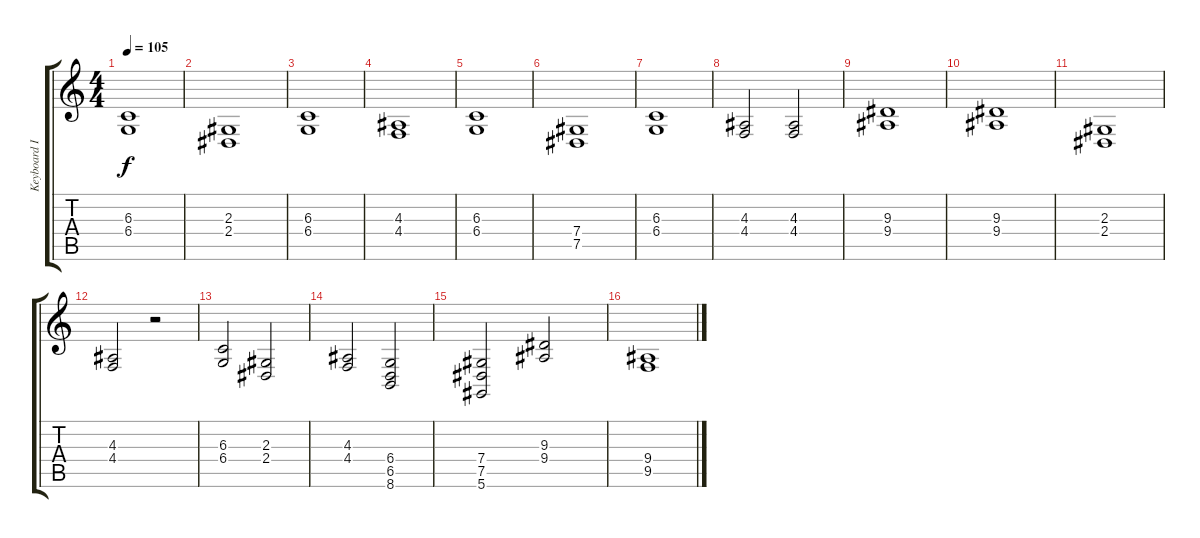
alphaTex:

\track ("Keyboard II" "Keyboard I") {instrument stringensemble1}
\staff {score tabs}
\tuning (Eb4 Bb3 Gb3 Db3 Ab2 Eb2) {hide}
\ts (4 4)
\tempo 105
\clef g2
\ks c
(6.3 6.4).1{dy f} |
(2.3 2.4).1 |
(6.3 6.4).1 |
(4.3 4.4).1 |
(6.3 6.4).1 |
(7.4 7.5).1 |
(6.3 6.4).1 |
(4.3 4.4).2 (4.3 4.4).2 |
(9.3 9.4).1 |
(9.3 9.4).1 |
(2.3 2.4).1 |
(4.3 4.4).2 r.2 |
(6.3 6.4).2 (2.3 2.4).2 |
(4.3 4.4).2 (6.4 6.5 8.6).2 |
(7.4 7.5 5.6).2 (9.3 9.4).2 |
(9.4 9.5).1
